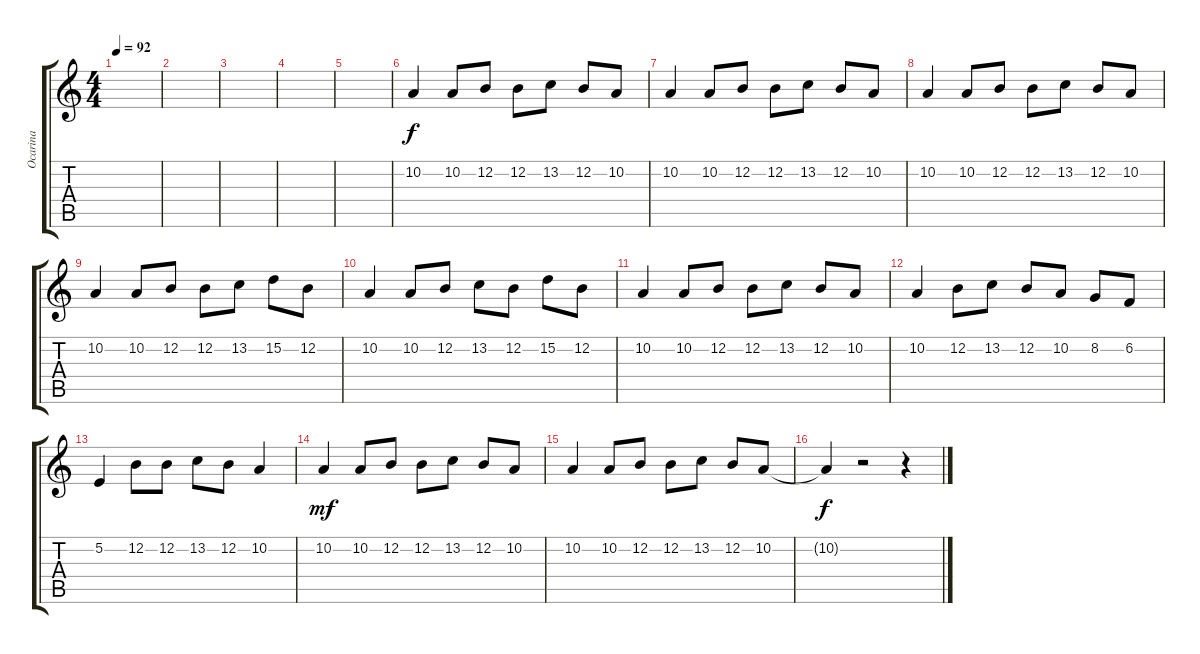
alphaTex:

\track ("Ocarina" "Ocarina") {instrument ocarina}
\staff {score tabs}
\tuning (E4 B3 G3 D3 A2 E2) {hide}
\ts (4 4)
\tempo 92
\clef g2
\ks c
|
|
|
|
|
10.2.4{volume 11 instrument ocarina} 10.2.8 12.2.8 12.2.8 13.2.8 12.2.8 10.2.8 |
10.2.4 10.2.8 12.2.8 12.2.8 13.2.8 12.2.8 10.2.8 |
10.2.4 10.2.8 12.2.8 12.2.8 13.2.8 12.2.8 10.2.8 |
10.2.4 10.2.8 12.2.8 12.2.8 13.2.8 15.2.8 12.2.8 |
10.2.4 10.2.8 12.2.8 13.2.8 12.2.8 15.2.8 12.2.8 |
10.2.4 10.2.8 12.2.8 12.2.8 13.2.8 12.2.8 10.2.8 |
10.2.4 12.2.8 13.2.8 12.2.8 10.2.8 8.2.8 6.2.8 |
5.2.4 12.2.8 12.2.8 13.2.8 12.2.8 10.2.4 |
10.2.4{dy mf volume 11 instrument ocarina} 10.2.8 12.2.8 12.2.8 13.2.8 12.2.8 10.2.8 |
10.2.4{volume 11 instrument ocarina} 10.2.8 12.2.8 12.2.8 13.2.8 12.2.8 10.2.8 |
10.2{t}.4{dy f} r.2 r.4
